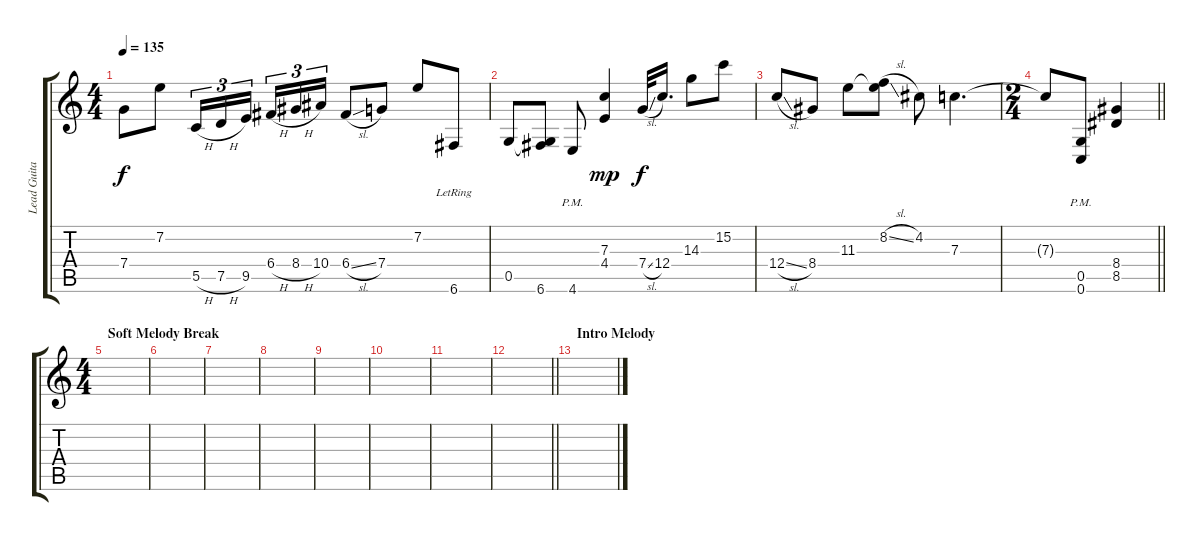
\track ("Lead Guitar 2" "Lead Guita") {instrument distortionguitar}
\staff {score tabs}
\tuning (D4 A3 F3 C3 G2 C2) {hide}
\ts (4 4)
\tempo 135
\clef g2
\ks c
7.4.8{dy f} 7.2.8 5.5{h}.16{tu (3 2)} 7.5{h}.16{tu (3 2)} 9.5.16{tu (3 2) beam splitsecondary} 6.4{h}.16{tu (3 2)} 8.4{h}.16{tu (3 2)} 10.4.16{tu (3 2)} 6.4{sl}.8 7.4.8 7.2.8 6.6{lr}.8 |
0.5.8 (0.5{t} 6.6).8 4.6{pm}.8 (7.3 4.4).4{dy mp} 7.4{sl}.32{dy f} 12.4.16{d} 14.3.8 15.2.8 |
12.4{sl}.8 8.4.8 11.3.8 (8.2{sl} 11.3{t}).8 4.2.8 7.3.4{d} |
\ts (2 4)
\barLineRight lightlight
7.3{t}.8 (0.5{pm} 0.6{pm}).8 (8.4 8.5).4 |
\ts (4 4)
\section ("" "Soft Melody Break")
|
|
|
|
|
|
|
\barLineRight lightlight
|
\section ("" "Intro Melody")
